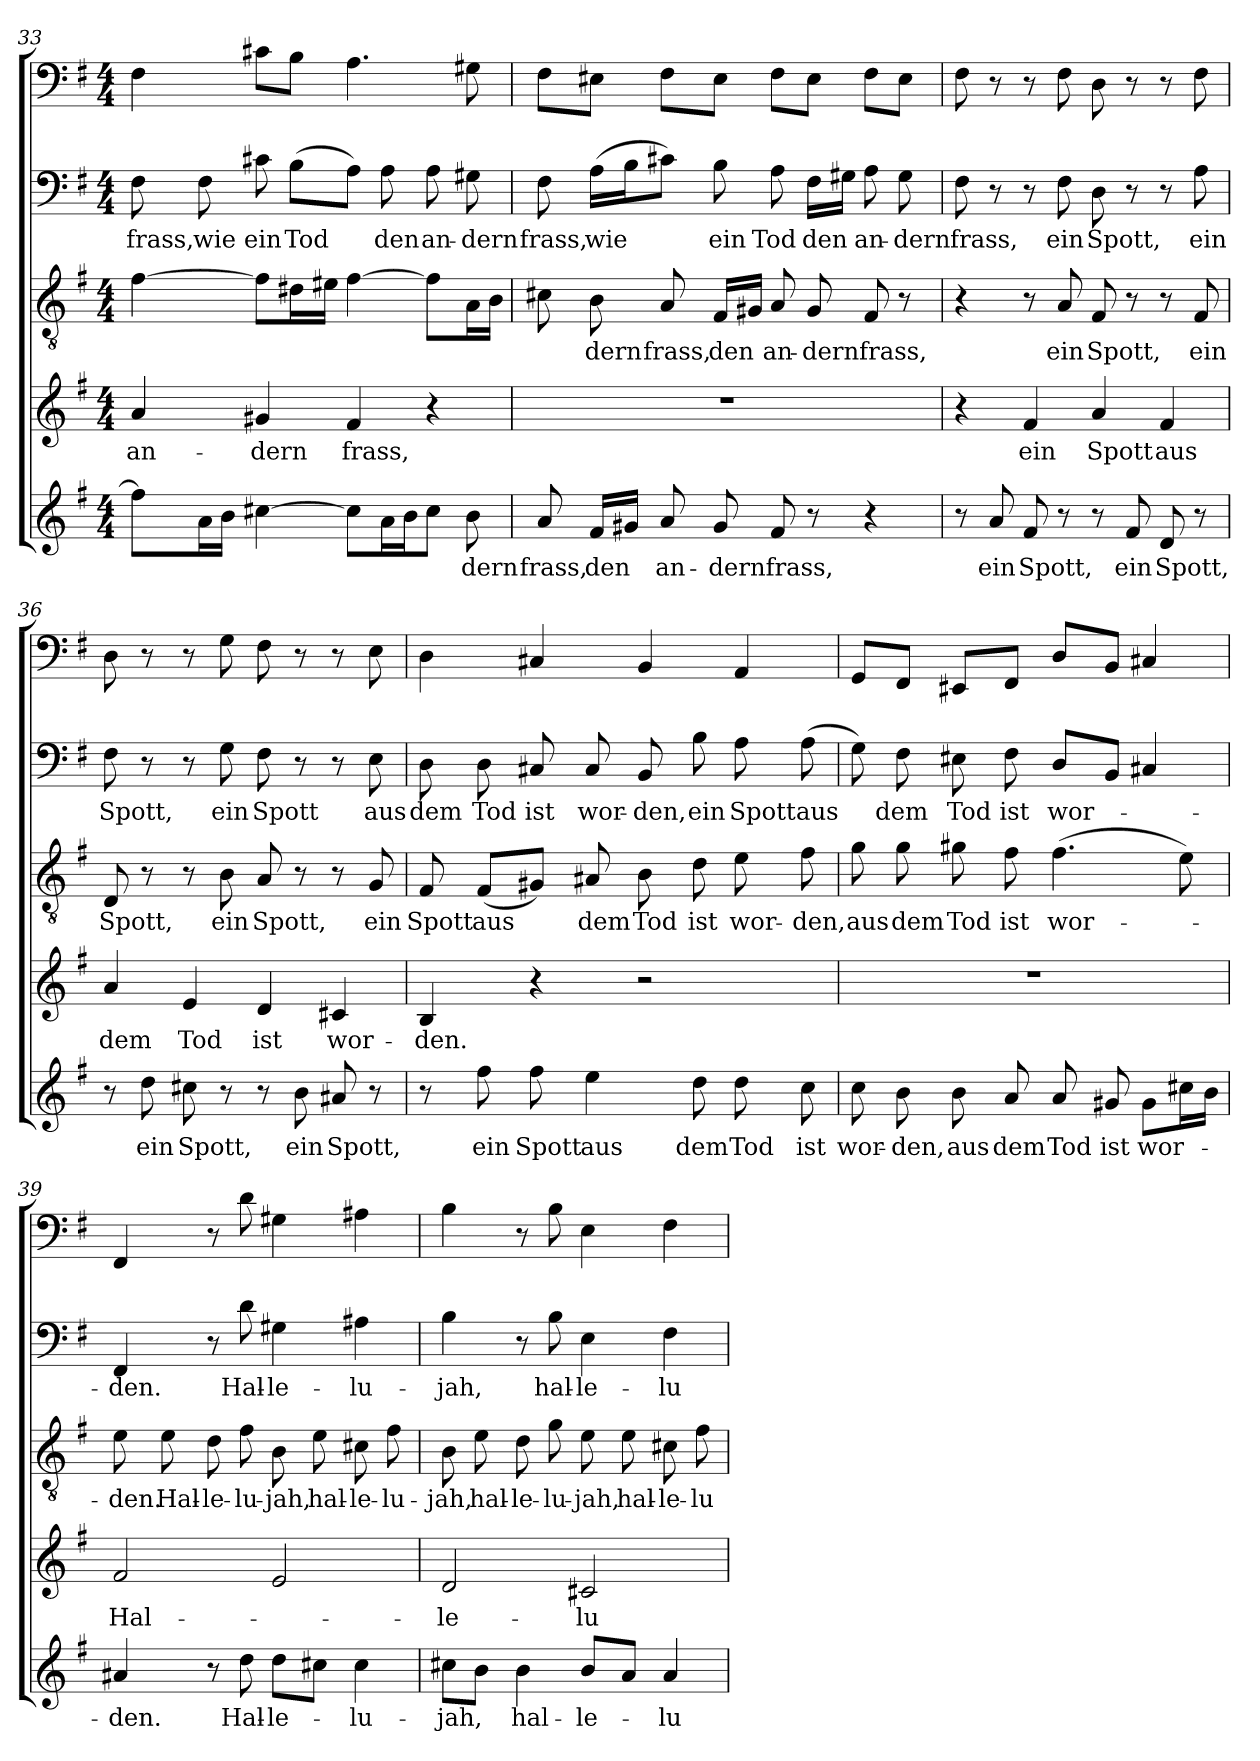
**kern	**text	**kern	**text	**kern	**text	**kern	**text	**kern
*part5	*part5	*part4	*part4	*part3	*part3	*part2	*part2	*part1
*staff5	*staff5	*staff4	*staff4	*staff3	*staff3	*staff2	*staff2	*staff1
*clefG2	*	*clefG2	*	*clefGv2	*	*clefF4	*	*clefF4
*k[f#]	*	*k[f#]	*	*k[f#]	*	*k[f#]	*	*k[f#]
*e:	*	*e:	*	*e:	*	*e:	*	*e:
*M4/4	*	*M4/4	*	*M4/4	*	*M4/4	*	*M4/4
=33	=33	=33	=33	=33	=33	=33	=33	=33
8ff#\L]	.	4a/	an-	[4f#\	.	8F#\	frass,	4F#\
16a\L	.	.	.	.	.	8F#\	wie	.
16b\JJ	.	.	.	.	.	.	.	.
[4cc#X\	.	4g#X/	-dern	8f#\L]	.	8c#X\	ein	8c#X\L
.	.	.	.	16d#X\L	.	(8B\L	Tod	8B\J
.	.	.	.	16e#X\JJ	.	.	.	.
8cc#\L]	.	4f#/	frass,	[4f#\	.	8A\J)	.	4.A\
16a\L	.	.	.	.	.	8A\	den	.
16b\J	.	.	.	.	.	.	.	.
8cc#\J	.	4r	.	8f#\L]	.	8A\	an-	.
8b\	-dern	.	.	16A\L	.	8G#X\	-dern	8G#X\
.	.	.	.	16B\JJ	.	.	.	.
=34	=34	=34	=34	=34	=34	=34	=34	=34
8a/	frass,	1r	.	8c#X\	.	8F#\	frass,	8F#\L
16f#/LL	den	.	.	8B\	-dern	(16A\LL	wie	8E#X\J
16g#X/JJ	.	.	.	.	.	16B\J	.	.
8a/	an-	.	.	8A/	frass,	8c#X\J)	.	8F#\L
8g#/	-dern	.	.	16F#/LL	den	8B\	ein	8E#\J
.	.	.	.	16G#X/JJ	.	.	.	.
8f#/	frass,	.	.	8A/	an-	8A\	Tod	8F#\L
8r	.	.	.	8G#/	-dern	16F#\LL	den	8E#\J
.	.	.	.	.	.	16G#X\JJ	.	.
4r	.	.	.	8F#/	frass,	8A\	an-	8F#\L
.	.	.	.	8r	.	8G#\	-dern	8E#\J
=35	=35	=35	=35	=35	=35	=35	=35	=35
8r	.	4r	.	4r	.	8F#\	frass,	8F#\
8a/	ein	.	.	.	.	8r	.	8r
8f#/	Spott,	4f#/	ein	8r	.	8r	.	8r
8r	.	.	.	8A/	ein	8F#\	ein	8F#\
8r	.	4a/	Spott	8F#/	Spott,	8D\	Spott,	8D\
8f#/	ein	.	.	8r	.	8r	.	8r
8d/	Spott,	4f#/	aus	8r	.	8r	.	8r
8r	.	.	.	8F#/	ein	8A\	ein	8F#\
=36	=36	=36	=36	=36	=36	=36	=36	=36
8r	.	4a/	dem	8D/	Spott,	8F#\	Spott,	8D\
8dd\	ein	.	.	8r	.	8r	.	8r
8cc#X\	Spott,	4e/	Tod	8r	.	8r	.	8r
8r	.	.	.	8B\	ein	8G\	ein	8G\
8r	.	4d/	ist	8A/	Spott,	8F#\	Spott	8F#\
8b\	ein	.	.	8r	.	8r	.	8r
8a#X/	Spott,	4c#X/	wor-	8r	.	8r	.	8r
8r	.	.	.	8G/	ein	8E\	aus	8E\
=37	=37	=37	=37	=37	=37	=37	=37	=37
8r	.	4B/	-den.	8F#/	Spott	8D\	dem	4D\
8ff#\	ein	.	.	(8F#/L	aus	8D\	Tod	.
8ff#\	Spott	4r	.	8G#X/J)	.	8C#X/	ist	4C#X/
4ee\	aus	.	.	8A#X/	dem	8C#/	wor-	.
.	.	2r	.	8B\	Tod	8BB/	-den,	4BB/
8dd\	dem	.	.	8d\	ist	8B\	ein	.
8dd\	Tod	.	.	8e\	wor-	8A\	Spott	4AA/
8cc\	ist	.	.	8f#\	-den,	(8A\	aus	.
=38	=38	=38	=38	=38	=38	=38	=38	=38
8cc\	wor-	1r	.	8g\	aus	8G\)	.	8GG/L
8b\	-den,	.	.	8g\	dem	8F#\	dem	8FF#/J
8b\	aus	.	.	8g#X\	Tod	8E#X\	Tod	8EE#X/L
8a/	dem	.	.	8f#\	ist	8F#\	ist	8FF#/J
8a/	Tod	.	.	(4.f#\	wor-	8D/L	wor-	8D/L
8g#X/	ist	.	.	.	.	8BB/J	.	8BB/J
8g#\L	wor-	.	.	.	.	4C#X/	.	4C#X/
16cc#X\L	.	.	.	8e\)	.	.	.	.
16b\JJ	.	.	.	.	.	.	.	.
=39	=39	=39	=39	=39	=39	=39	=39	=39
4a#X/	-den.	2f#/	Hal-	8e\	-den.	4FF#/	-den.	4FF#/
.	.	.	.	8e\	Hal-	.	.	.
8r	.	.	.	8d\	-le-	8r	.	8r
8dd\	Hal-	.	.	8f#\	-lu-	8d\	Hal-	8d\
8dd\L	-le-	2e/	.	8B\	-jah,	4G#X\	-le-	4G#X\
8cc#X\J	.	.	.	8e\	hal-	.	.	.
4cc#\	-lu-	.	.	8c#X\	-le-	4A#X\	-lu-	4A#X\
.	.	.	.	8f#\	-lu-	.	.	.
=40	=40	=40	=40	=40	=40	=40	=40	=40
8cc#X\L	-jah,	2d/	-le-	8B\	-jah,	4B\	-jah,	4B\
8b\J	.	.	.	8e\	hal-	.	.	.
4b\	hal-	.	.	8d\	-le-	8r	.	8r
.	.	.	.	8g\	-lu-	8B\	hal-	8B\
8b/L	-le-	2c#X/	-lu-	8e\	-jah,	4E\	-le-	4E\
8a/J	.	.	.	8e\	hal-	.	.	.
4a/	-lu-	.	.	8c#X\	-le-	4F#\	-lu-	4F#\
.	.	.	.	8f#\	-lu-	.	.	.
=	=	=	=	=	=	=	=	=
*-	*-	*-	*-	*-	*-	*-	*-	*-
